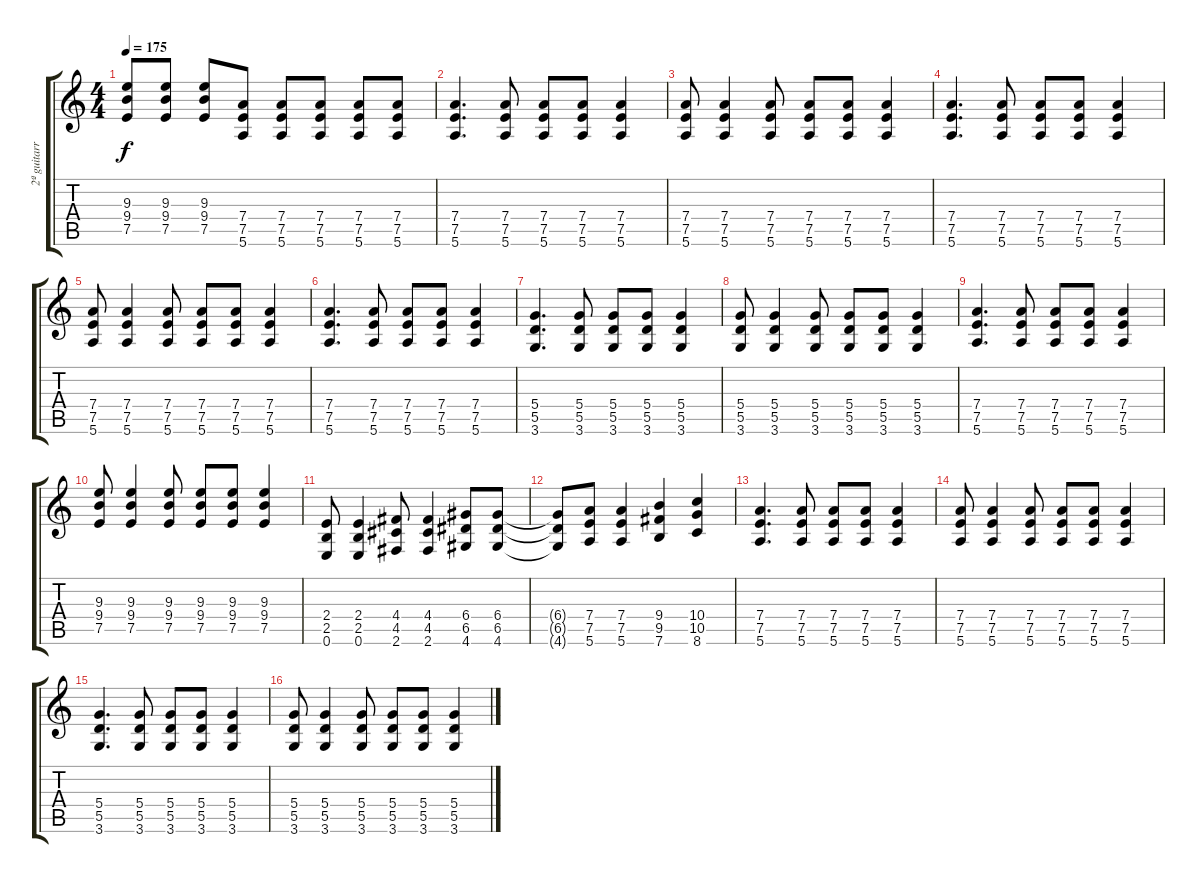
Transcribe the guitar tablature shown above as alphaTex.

\track ("2ª guitarra" "2ª guitarr") {instrument acousticguitarsteel}
\staff {score tabs}
\tuning (E4 B3 G3 D3 A2 E2) {hide}
\ts (4 4)
\tempo 175
\clef g2
\ks c
(9.3{t} 9.4{t} 7.5{t}).8{dy f} (9.3 9.4 7.5).8 (9.3 9.4 7.5).8 (7.4 7.5 5.6).8 (7.4 7.5 5.6).8 (7.4 7.5 5.6).8 (7.4 7.5 5.6).8 (7.4 7.5 5.6).8 |
(7.4 7.5 5.6).4{d} (7.4 7.5 5.6).8 (7.4 7.5 5.6).8 (7.4 7.5 5.6).8 (7.4 7.5 5.6).4 |
(7.4 7.5 5.6).8 (7.4 7.5 5.6).4 (7.4 7.5 5.6).8 (7.4 7.5 5.6).8 (7.4 7.5 5.6).8 (7.4 7.5 5.6).4 |
(7.4 7.5 5.6).4{d} (7.4 7.5 5.6).8 (7.4 7.5 5.6).8 (7.4 7.5 5.6).8 (7.4 7.5 5.6).4 |
(7.4 7.5 5.6).8 (7.4 7.5 5.6).4 (7.4 7.5 5.6).8 (7.4 7.5 5.6).8 (7.4 7.5 5.6).8 (7.4 7.5 5.6).4 |
(7.4 7.5 5.6).4{d} (7.4 7.5 5.6).8 (7.4 7.5 5.6).8 (7.4 7.5 5.6).8 (7.4 7.5 5.6).4 |
(5.4 5.5 3.6).4{d} (5.4 5.5 3.6).8 (5.4 5.5 3.6).8 (5.4 5.5 3.6).8 (5.4 5.5 3.6).4 |
(5.4 5.5 3.6).8 (5.4 5.5 3.6).4 (5.4 5.5 3.6).8 (5.4 5.5 3.6).8 (5.4 5.5 3.6).8 (5.4 5.5 3.6).4 |
(7.4 7.5 5.6).4{d} (7.4 7.5 5.6).8 (7.4 7.5 5.6).8 (7.4 7.5 5.6).8 (7.4 7.5 5.6).4 |
(9.3 9.4 7.5).8 (9.3 9.4 7.5).4 (9.3 9.4 7.5).8 (9.3 9.4 7.5).8 (9.3 9.4 7.5).8 (9.3 9.4 7.5).4 |
(2.4 2.5 0.6).8 (2.4 2.5 0.6).4 (4.4 4.5 2.6).8 (4.4 4.5 2.6).4 (6.4 6.5 4.6).8 (6.4 6.5 4.6).8 |
(6.4{t} 6.5{t} 4.6{t}).8 (7.4 7.5 5.6).8 (7.4 7.5 5.6).4 (9.4 9.5 7.6).4 (10.4 10.5 8.6).4 |
(7.4 7.5 5.6).4{d} (7.4 7.5 5.6).8 (7.4 7.5 5.6).8 (7.4 7.5 5.6).8 (7.4 7.5 5.6).4 |
(7.4 7.5 5.6).8 (7.4 7.5 5.6).4 (7.4 7.5 5.6).8 (7.4 7.5 5.6).8 (7.4 7.5 5.6).8 (7.4 7.5 5.6).4 |
(5.4 5.5 3.6).4{d} (5.4 5.5 3.6).8 (5.4 5.5 3.6).8 (5.4 5.5 3.6).8 (5.4 5.5 3.6).4 |
(5.4 5.5 3.6).8 (5.4 5.5 3.6).4 (5.4 5.5 3.6).8 (5.4 5.5 3.6).8 (5.4 5.5 3.6).8 (5.4 5.5 3.6).4
